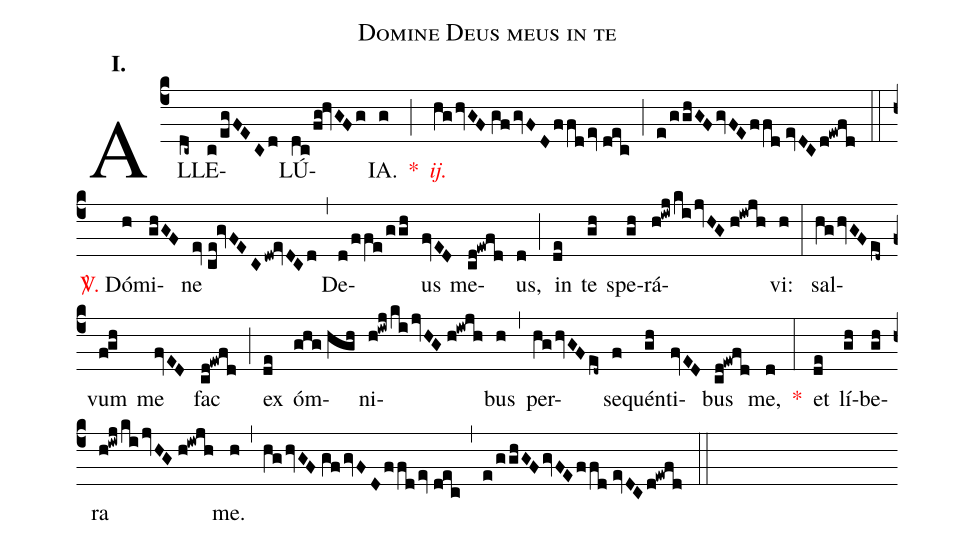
name:Domine Deus meus in te;
mode:I.;
office-part:Alleluia;
%%
(c4) AL(dc~)LE(c/egFECd)LÚ(dc/fg!hvGFg)IA.(g) <v>\red{*}</v>(;) <v>\redit{ij.}</v>(hg/hvGF//gf/gvFD/ffd/ev//dec) (;) (e/gghGF/gvFE/ffd//evDC/d!ewfd) (::) <v>\red{\Vbar.}</v> Dó(h)mi(ghGF)ne(ev//ce!gvFEC/dw!evDCd) (,) De(d/ffe/ggh)us(fvED) me(cd!ewfd)us,(d) (;) in(de) te(gh) spe(gh)rá(h!iwj/ki/jvHG//h!iwjh)vi:(h) (:) sal(hg/hvGF/ed~)vum(f!gh) me(fvED) fac(cd!ewfd) (;) ex(de) óm(ghg//hgh)ni(h!iwj/ki/jvHG//h!iwjh)bus(h) (,) per(hg/hvGF/ed~)se(f)quén(gh)ti(fvED)bus(cd!ewfd) me,(d) <v>\red{*}</v>(:) et(de) lí(gh)be(gh)ra(h!iwj/ki/jvHG//h!iwjh) me.(h) (,) (hg/hvGF//gf/gvFD/ffd/ev//dec) (,) (e/gghGF/gvFE/ffd//evDC/d!ewfd) (::)
